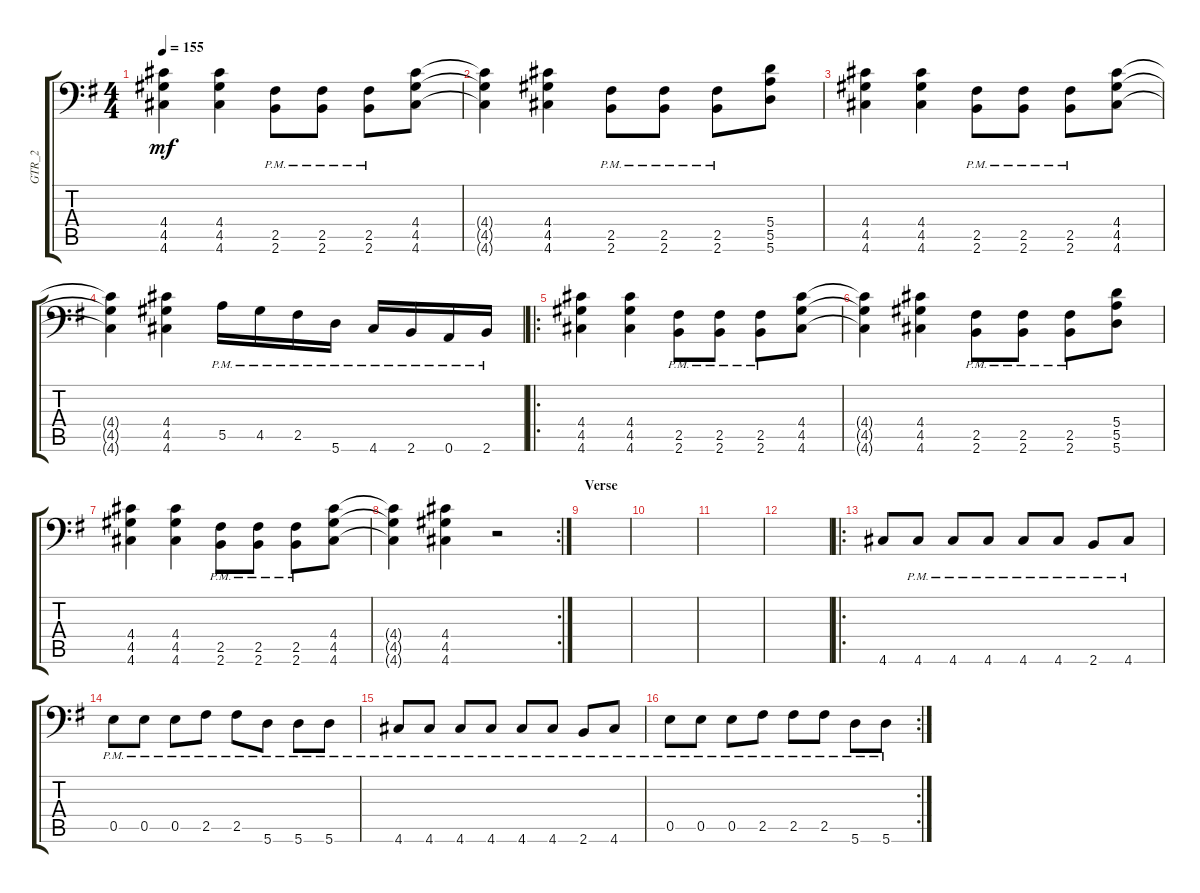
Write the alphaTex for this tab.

\track ("GTR_2" "GTR_2") {instrument distortionguitar}
\staff {score tabs}
\tuning (B3 Gb3 D3 A2 E2 A1) {hide}
\ts (4 4)
\tempo 155
\clef f4
\ks g
(4.4 4.5 4.6).4{dy mf} (4.4 4.5 4.6).4 (2.5{pm} 2.6{pm}).8 (2.5{pm} 2.6{pm}).8 (2.5{pm} 2.6{pm}).8 (4.4 4.5 4.6).8 |
(4.4{t} 4.5{t} 4.6{t}).4 (4.4 4.5 4.6).4 (2.5{pm} 2.6{pm}).8 (2.5{pm} 2.6{pm}).8 (2.5{pm} 2.6{pm}).8 (5.4 5.5 5.6).8 |
(4.4 4.5 4.6).4 (4.4 4.5 4.6).4 (2.5{pm} 2.6{pm}).8 (2.5{pm} 2.6{pm}).8 (2.5{pm} 2.6{pm}).8 (4.4 4.5 4.6).8 |
(4.4{t} 4.5{t} 4.6{t}).4 (4.4 4.5 4.6).4 5.5{pm}.16 4.5{pm}.16 2.5{pm}.16 5.6{pm}.16 4.6{pm}.16 2.6{pm}.16 0.6{pm}.16 2.6{pm}.16 |
\ro
(4.4 4.5 4.6).4 (4.4 4.5 4.6).4 (2.5{pm} 2.6{pm}).8 (2.5{pm} 2.6{pm}).8 (2.5{pm} 2.6{pm}).8 (4.4 4.5 4.6).8 |
(4.4{t} 4.5{t} 4.6{t}).4 (4.4 4.5 4.6).4 (2.5{pm} 2.6{pm}).8 (2.5{pm} 2.6{pm}).8 (2.5{pm} 2.6{pm}).8 (5.4 5.5 5.6).8 |
(4.4 4.5 4.6).4 (4.4 4.5 4.6).4 (2.5{pm} 2.6{pm}).8 (2.5{pm} 2.6{pm}).8 (2.5{pm} 2.6{pm}).8 (4.4 4.5 4.6).8 |
\rc 2
(4.4{t} 4.5{t} 4.6{t}).4 (4.4 4.5 4.6).4 r.2 |
\section ("" "Verse")
|
|
|
|
\ro
4.6.8 4.6{pm}.8 4.6{pm}.8 4.6{pm}.8 4.6{pm}.8 4.6{pm}.8 2.6{pm}.8 4.6{pm}.8 |
0.5{pm}.8 0.5{pm}.8 0.5{pm}.8 2.5{pm}.8 2.5{pm}.8 5.6{pm}.8 5.6{pm}.8 5.6{pm}.8 |
4.6{pm}.8 4.6{pm}.8 4.6{pm}.8 4.6{pm}.8 4.6{pm}.8 4.6{pm}.8 2.6{pm}.8 4.6{pm}.8 |
\rc 2
0.5{pm}.8 0.5{pm}.8 0.5{pm}.8 2.5{pm}.8 2.5{pm}.8 2.5{pm}.8 5.6{pm}.8 5.6{pm}.8
